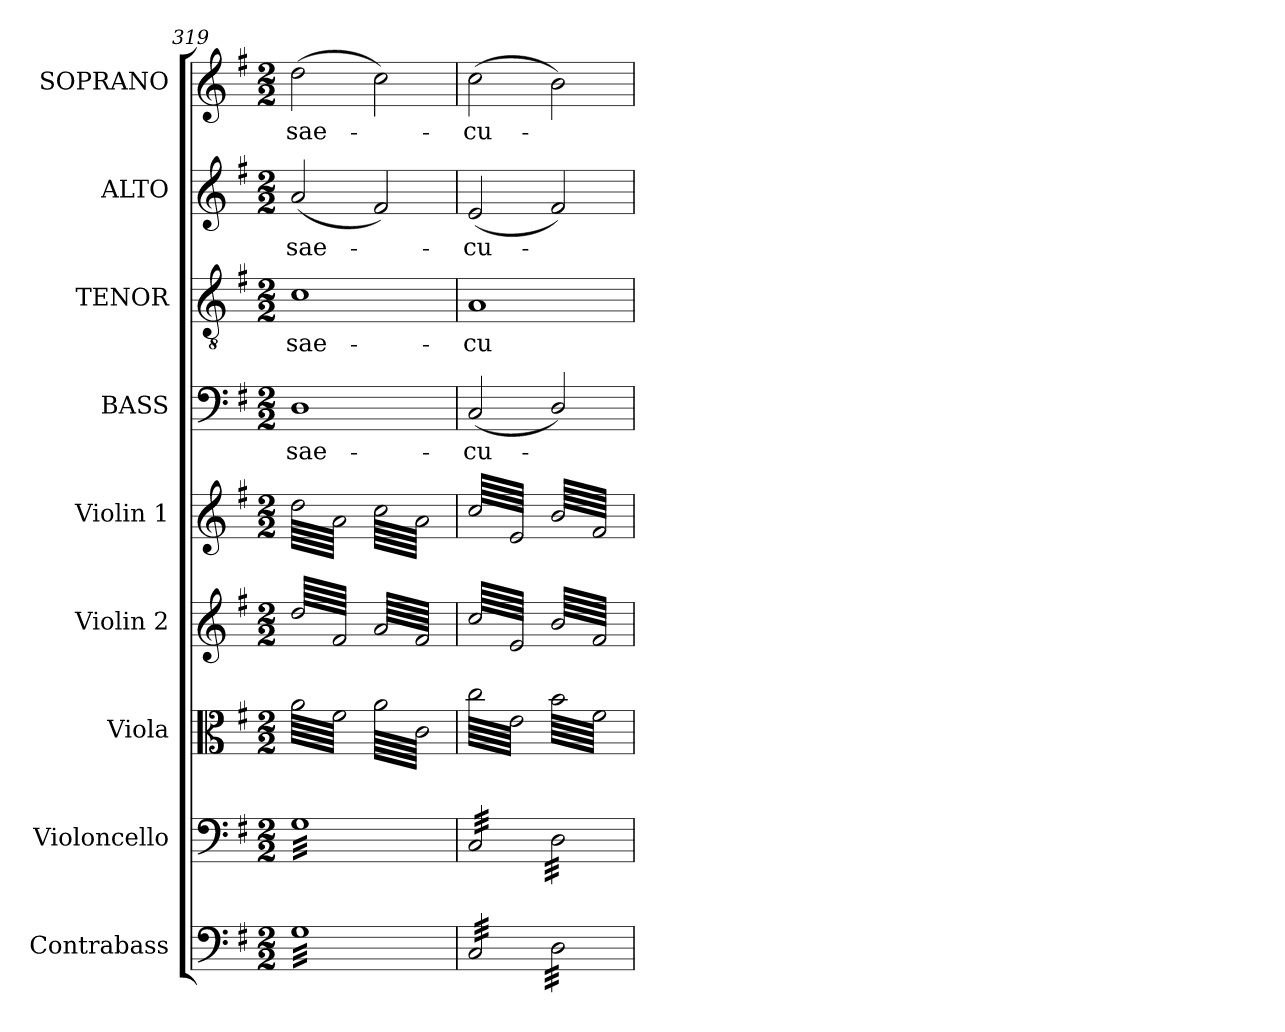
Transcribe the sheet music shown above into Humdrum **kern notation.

**kern	**kern	**kern	**kern	**kern	**kern	**text	**kern	**text	**kern	**text	**kern	**text
*part9	*part8	*part7	*part6	*part5	*part4	*part4	*part3	*part3	*part2	*part2	*part1	*part1
*staff9	*staff8	*staff7	*staff6	*staff5	*staff4	*staff4	*staff3	*staff3	*staff2	*staff2	*staff1	*staff1
*I"Contrabass	*I"Violoncello	*I"Viola	*I"Violin 2	*I"Violin 1	*I"BASS	*	*I"TENOR	*	*I"ALTO	*	*I"SOPRANO	*
*I'Cb.	*I'Vc.	*I'Vla.	*I'Vln. 2	*I'Vln. 1	*I'B.	*	*I'T.	*	*I'A.	*	*I'S.	*
*clefF4	*clefF4	*clefC3	*clefG2	*clefG2	*clefF4	*	*clefGv2	*	*clefG2	*	*clefG2	*
*ITrd7c12	*	*	*	*	*	*	*ITrd7c12	*	*	*	*	*
*k[f#]	*k[f#]	*k[f#]	*k[f#]	*k[f#]	*k[f#]	*	*k[f#]	*	*k[f#]	*	*k[f#]	*
*G:	*G:	*G:	*G:	*G:	*G:	*	*G:	*	*G:	*	*G:	*
*M2/2	*M2/2	*M2/2	*M2/2	*M2/2	*M2/2	*	*M2/2	*	*M2/2	*	*M2/2	*
=319	=319	=319	=319	=319	=319	=319	=319	=319	=319	=319	=319	=319
!	!	!	!	!	!	!LO:LY:b:color=#000000	!	!	!	!	!	!
!	!	!	!	!	!	!	!	!LO:LY:b:color=#000000	!	!	!	!
!	!	!	!	!	!	!	!	!	!	!LO:LY:b:color=#000000	!	!
!	!	!	!	!	!	!	!	!	!	!	!	!LO:LY:b:color=#000000
*tremolo	*	*	*	*	*	*	*	*	*	*	*	*
*	*tremolo	*	*	*	*	*	*	*	*	*	*	*
*	*	*tremolo	*	*	*	*	*	*	*	*	*	*
*	*	*	*tremolo	*	*	*	*	*	*	*	*	*
*	*	*	*	*tremolo	*	*	*	*	*	*	*	*
32GGiLLL	32GiLLL	(64ai\LLLL	(64ddi/LLLL	(64ddi\LLLL	1Di	sae-	1Ci	sae-	(2ai/	sae-	(2ddi\	sae-
.	.	64f#i\)	64f#i/)	64ai\)	.	.	.	.	.	.	.	.
32GGi	32Gi	64ai\	64ddi/	64ddi\	.	.	.	.	.	.	.	.
.	.	64f#i\)	64f#i/)	64ai\)	.	.	.	.	.	.	.	.
32GGi	32Gi	64ai\	64ddi/	64ddi\	.	.	.	.	.	.	.	.
.	.	64f#i\)	64f#i/)	64ai\)	.	.	.	.	.	.	.	.
32GGi	32Gi	64ai\	64ddi/	64ddi\	.	.	.	.	.	.	.	.
.	.	64f#i\)	64f#i/)	64ai\)	.	.	.	.	.	.	.	.
32GGi	32Gi	64ai\	64ddi/	64ddi\	.	.	.	.	.	.	.	.
.	.	64f#i\)	64f#i/)	64ai\)	.	.	.	.	.	.	.	.
32GGi	32Gi	64ai\	64ddi/	64ddi\	.	.	.	.	.	.	.	.
.	.	64f#i\)	64f#i/)	64ai\)	.	.	.	.	.	.	.	.
32GGi	32Gi	64ai\	64ddi/	64ddi\	.	.	.	.	.	.	.	.
.	.	64f#i\)	64f#i/)	64ai\)	.	.	.	.	.	.	.	.
32GGi	32Gi	64ai\	64ddi/	64ddi\	.	.	.	.	.	.	.	.
.	.	64f#i\)	64f#i/)	64ai\)	.	.	.	.	.	.	.	.
32GGi	32Gi	64ai\	64ddi/	64ddi\	.	.	.	.	.	.	.	.
.	.	64f#i\)	64f#i/)	64ai\)	.	.	.	.	.	.	.	.
32GGi	32Gi	64ai\	64ddi/	64ddi\	.	.	.	.	.	.	.	.
.	.	64f#i\)	64f#i/)	64ai\)	.	.	.	.	.	.	.	.
32GGi	32Gi	64ai\	64ddi/	64ddi\	.	.	.	.	.	.	.	.
.	.	64f#i\)	64f#i/)	64ai\)	.	.	.	.	.	.	.	.
32GGi	32Gi	64ai\	64ddi/	64ddi\	.	.	.	.	.	.	.	.
.	.	64f#i\)	64f#i/)	64ai\)	.	.	.	.	.	.	.	.
32GGi	32Gi	64ai\	64ddi/	64ddi\	.	.	.	.	.	.	.	.
.	.	64f#i\)	64f#i/)	64ai\)	.	.	.	.	.	.	.	.
32GGi	32Gi	64ai\	64ddi/	64ddi\	.	.	.	.	.	.	.	.
.	.	64f#i\)	64f#i/)	64ai\)	.	.	.	.	.	.	.	.
32GGi	32Gi	64ai\	64ddi/	64ddi\	.	.	.	.	.	.	.	.
.	.	64f#i\)	64f#i/)	64ai\)	.	.	.	.	.	.	.	.
32GGi	32Gi	64ai\	64ddi/	64ddi\	.	.	.	.	.	.	.	.
.	.	64f#i\)JJJJ	64f#i/)JJJJ	64ai\)JJJJ	.	.	.	.	.	.	.	.
32GGi	32Gi	(64ai\LLLL	(64ai/LLLL	(64cci\LLLL	.	.	.	.	2f#i/)	.	2cci\)	.
.	.	64ci\)	64f#i/)	64ai\)	.	.	.	.	.	.	.	.
32GGi	32Gi	64ai\	64ai/	64cci\	.	.	.	.	.	.	.	.
.	.	64ci\)	64f#i/)	64ai\)	.	.	.	.	.	.	.	.
32GGi	32Gi	64ai\	64ai/	64cci\	.	.	.	.	.	.	.	.
.	.	64ci\)	64f#i/)	64ai\)	.	.	.	.	.	.	.	.
32GGi	32Gi	64ai\	64ai/	64cci\	.	.	.	.	.	.	.	.
.	.	64ci\)	64f#i/)	64ai\)	.	.	.	.	.	.	.	.
32GGi	32Gi	64ai\	64ai/	64cci\	.	.	.	.	.	.	.	.
.	.	64ci\)	64f#i/)	64ai\)	.	.	.	.	.	.	.	.
32GGi	32Gi	64ai\	64ai/	64cci\	.	.	.	.	.	.	.	.
.	.	64ci\)	64f#i/)	64ai\)	.	.	.	.	.	.	.	.
32GGi	32Gi	64ai\	64ai/	64cci\	.	.	.	.	.	.	.	.
.	.	64ci\)	64f#i/)	64ai\)	.	.	.	.	.	.	.	.
32GGi	32Gi	64ai\	64ai/	64cci\	.	.	.	.	.	.	.	.
.	.	64ci\)	64f#i/)	64ai\)	.	.	.	.	.	.	.	.
32GGi	32Gi	64ai\	64ai/	64cci\	.	.	.	.	.	.	.	.
.	.	64ci\)	64f#i/)	64ai\)	.	.	.	.	.	.	.	.
32GGi	32Gi	64ai\	64ai/	64cci\	.	.	.	.	.	.	.	.
.	.	64ci\)	64f#i/)	64ai\)	.	.	.	.	.	.	.	.
32GGi	32Gi	64ai\	64ai/	64cci\	.	.	.	.	.	.	.	.
.	.	64ci\)	64f#i/)	64ai\)	.	.	.	.	.	.	.	.
32GGi	32Gi	64ai\	64ai/	64cci\	.	.	.	.	.	.	.	.
.	.	64ci\)	64f#i/)	64ai\)	.	.	.	.	.	.	.	.
32GGi	32Gi	64ai\	64ai/	64cci\	.	.	.	.	.	.	.	.
.	.	64ci\)	64f#i/)	64ai\)	.	.	.	.	.	.	.	.
32GGi	32Gi	64ai\	64ai/	64cci\	.	.	.	.	.	.	.	.
.	.	64ci\)	64f#i/)	64ai\)	.	.	.	.	.	.	.	.
32GGi	32Gi	64ai\	64ai/	64cci\	.	.	.	.	.	.	.	.
.	.	64ci\)	64f#i/)	64ai\)	.	.	.	.	.	.	.	.
32GGiJJJ	32GiJJJ	64ai\	64ai/	64cci\	.	.	.	.	.	.	.	.
.	.	64ci\)JJJJ	64f#i/)JJJJ	64ai\)JJJJ	.	.	.	.	.	.	.	.
!!LO:PB:g=z
=320	=320	=320	=320	=320	=320	=320	=320	=320	=320	=320	=320	=320
!	!	!	!	!	!	!LO:LY:b:color=#000000	!	!	!	!	!	!
!	!	!	!	!	!	!	!	!LO:LY:b:color=#000000	!	!	!	!
!	!	!	!	!	!	!	!	!	!	!LO:LY:b:color=#000000	!	!
!	!	!	!	!	!	!	!	!	!	!	!	!LO:LY:b:color=#000000
32CCi/LLL	32Ci/LLL	(64cci\LLLL	(64cci/LLLL	(64cci/LLLL	(2Ci/	-cu-	1AAi	-cu-	(2ei/	-cu-	(2cci\	-cu-
.	.	64ei\)	64ei/)	64ei/)	.	.	.	.	.	.	.	.
32CCi/	32Ci/	64cci\	64cci/	64cci/	.	.	.	.	.	.	.	.
.	.	64ei\)	64ei/)	64ei/)	.	.	.	.	.	.	.	.
32CCi/	32Ci/	64cci\	64cci/	64cci/	.	.	.	.	.	.	.	.
.	.	64ei\)	64ei/)	64ei/)	.	.	.	.	.	.	.	.
32CCi/	32Ci/	64cci\	64cci/	64cci/	.	.	.	.	.	.	.	.
.	.	64ei\)	64ei/)	64ei/)	.	.	.	.	.	.	.	.
32CCi/	32Ci/	64cci\	64cci/	64cci/	.	.	.	.	.	.	.	.
.	.	64ei\)	64ei/)	64ei/)	.	.	.	.	.	.	.	.
32CCi/	32Ci/	64cci\	64cci/	64cci/	.	.	.	.	.	.	.	.
.	.	64ei\)	64ei/)	64ei/)	.	.	.	.	.	.	.	.
32CCi/	32Ci/	64cci\	64cci/	64cci/	.	.	.	.	.	.	.	.
.	.	64ei\)	64ei/)	64ei/)	.	.	.	.	.	.	.	.
32CCi/	32Ci/	64cci\	64cci/	64cci/	.	.	.	.	.	.	.	.
.	.	64ei\)	64ei/)	64ei/)	.	.	.	.	.	.	.	.
32CCi/	32Ci/	64cci\	64cci/	64cci/	.	.	.	.	.	.	.	.
.	.	64ei\)	64ei/)	64ei/)	.	.	.	.	.	.	.	.
32CCi/	32Ci/	64cci\	64cci/	64cci/	.	.	.	.	.	.	.	.
.	.	64ei\)	64ei/)	64ei/)	.	.	.	.	.	.	.	.
32CCi/	32Ci/	64cci\	64cci/	64cci/	.	.	.	.	.	.	.	.
.	.	64ei\)	64ei/)	64ei/)	.	.	.	.	.	.	.	.
32CCi/	32Ci/	64cci\	64cci/	64cci/	.	.	.	.	.	.	.	.
.	.	64ei\)	64ei/)	64ei/)	.	.	.	.	.	.	.	.
32CCi/	32Ci/	64cci\	64cci/	64cci/	.	.	.	.	.	.	.	.
.	.	64ei\)	64ei/)	64ei/)	.	.	.	.	.	.	.	.
32CCi/	32Ci/	64cci\	64cci/	64cci/	.	.	.	.	.	.	.	.
.	.	64ei\)	64ei/)	64ei/)	.	.	.	.	.	.	.	.
32CCi/	32Ci/	64cci\	64cci/	64cci/	.	.	.	.	.	.	.	.
.	.	64ei\)	64ei/)	64ei/)	.	.	.	.	.	.	.	.
32CCi/JJJ	32Ci/JJJ	64cci\	64cci/	64cci/	.	.	.	.	.	.	.	.
.	.	64ei\)JJJJ	64ei/)JJJJ	64ei/)JJJJ	.	.	.	.	.	.	.	.
32DDi\LLL	32Di\LLL	(64bi\LLLL	(64bi/LLLL	(64bi/LLLL	2Di/)	.	.	.	2f#i/)	.	2bi\)	.
.	.	64f#i\)	64f#i/)	64f#i/)	.	.	.	.	.	.	.	.
32DDi\	32Di\	64bi\	64bi/	64bi/	.	.	.	.	.	.	.	.
.	.	64f#i\)	64f#i/)	64f#i/)	.	.	.	.	.	.	.	.
32DDi\	32Di\	64bi\	64bi/	64bi/	.	.	.	.	.	.	.	.
.	.	64f#i\)	64f#i/)	64f#i/)	.	.	.	.	.	.	.	.
32DDi\	32Di\	64bi\	64bi/	64bi/	.	.	.	.	.	.	.	.
.	.	64f#i\)	64f#i/)	64f#i/)	.	.	.	.	.	.	.	.
32DDi\	32Di\	64bi\	64bi/	64bi/	.	.	.	.	.	.	.	.
.	.	64f#i\)	64f#i/)	64f#i/)	.	.	.	.	.	.	.	.
32DDi\	32Di\	64bi\	64bi/	64bi/	.	.	.	.	.	.	.	.
.	.	64f#i\)	64f#i/)	64f#i/)	.	.	.	.	.	.	.	.
32DDi\	32Di\	64bi\	64bi/	64bi/	.	.	.	.	.	.	.	.
.	.	64f#i\)	64f#i/)	64f#i/)	.	.	.	.	.	.	.	.
32DDi\	32Di\	64bi\	64bi/	64bi/	.	.	.	.	.	.	.	.
.	.	64f#i\)	64f#i/)	64f#i/)	.	.	.	.	.	.	.	.
32DDi\	32Di\	64bi\	64bi/	64bi/	.	.	.	.	.	.	.	.
.	.	64f#i\)	64f#i/)	64f#i/)	.	.	.	.	.	.	.	.
32DDi\	32Di\	64bi\	64bi/	64bi/	.	.	.	.	.	.	.	.
.	.	64f#i\)	64f#i/)	64f#i/)	.	.	.	.	.	.	.	.
32DDi\	32Di\	64bi\	64bi/	64bi/	.	.	.	.	.	.	.	.
.	.	64f#i\)	64f#i/)	64f#i/)	.	.	.	.	.	.	.	.
32DDi\	32Di\	64bi\	64bi/	64bi/	.	.	.	.	.	.	.	.
.	.	64f#i\)	64f#i/)	64f#i/)	.	.	.	.	.	.	.	.
32DDi\	32Di\	64bi\	64bi/	64bi/	.	.	.	.	.	.	.	.
.	.	64f#i\)	64f#i/)	64f#i/)	.	.	.	.	.	.	.	.
32DDi\	32Di\	64bi\	64bi/	64bi/	.	.	.	.	.	.	.	.
.	.	64f#i\)	64f#i/)	64f#i/)	.	.	.	.	.	.	.	.
32DDi\	32Di\	64bi\	64bi/	64bi/	.	.	.	.	.	.	.	.
.	.	64f#i\)	64f#i/)	64f#i/)	.	.	.	.	.	.	.	.
32DDi\JJJ	32Di\JJJ	64bi\	64bi/	64bi/	.	.	.	.	.	.	.	.
*	*Xtremolo	*	*	*	*	*	*	*	*	*	*	*
*Xtremolo	*	*	*	*	*	*	*	*	*	*	*	*
.	.	64f#i\)JJJJ	64f#i/)JJJJ	64f#i/)JJJJ	.	.	.	.	.	.	.	.
*	*	*	*	*Xtremolo	*	*	*	*	*	*	*	*
*	*	*	*Xtremolo	*	*	*	*	*	*	*	*	*
*	*	*Xtremolo	*	*	*	*	*	*	*	*	*	*
.	.	.	.	.	.	.	.	.	.	.	.	.
.	.	.	.	.	.	.	.	.	.	.	.	.
.	.	.	.	.	.	.	.	.	.	.	.	.
.	.	.	.	.	.	.	.	.	.	.	.	.
.	.	.	.	.	.	.	.	.	.	.	.	.
.	.	.	.	.	.	.	.	.	.	.	.	.
.	.	.	.	.	.	.	.	.	.	.	.	.
.	.	.	.	.	.	.	.	.	.	.	.	.
.	.	.	.	.	.	.	.	.	.	.	.	.
.	.	.	.	.	.	.	.	.	.	.	.	.
.	.	.	.	.	.	.	.	.	.	.	.	.
.	.	.	.	.	.	.	.	.	.	.	.	.
.	.	.	.	.	.	.	.	.	.	.	.	.
.	.	.	.	.	.	.	.	.	.	.	.	.
.	.	.	.	.	.	.	.	.	.	.	.	.
.	.	.	.	.	.	.	.	.	.	.	.	.
=	=	=	=	=	=	=	=	=	=	=	=	=
*-	*-	*-	*-	*-	*-	*-	*-	*-	*-	*-	*-	*-
